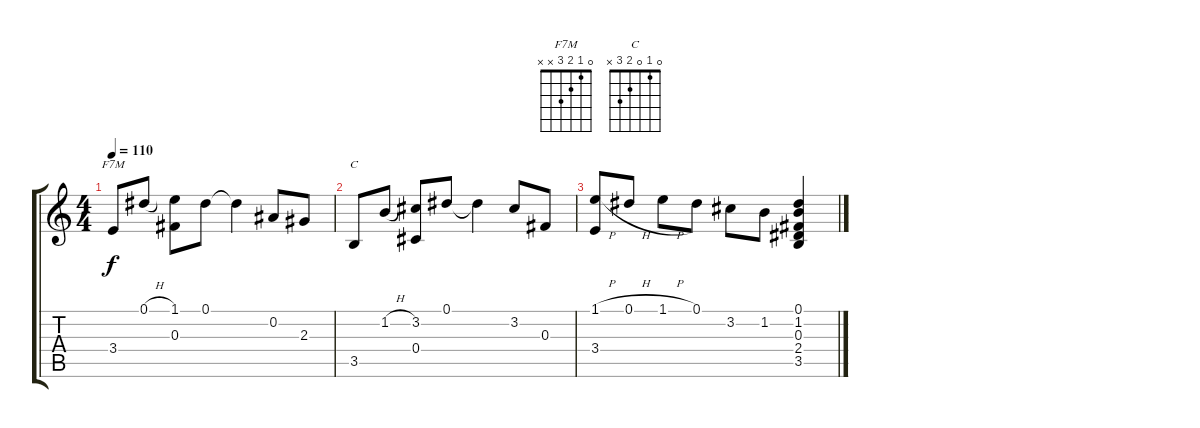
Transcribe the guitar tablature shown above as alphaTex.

\track "" {instrument acousticguitarnylon}
\staff {score tabs}
\tuning (Eb4 Bb3 Gb3 Db3 Ab2 Eb2) {hide}
\chord ("F7M" 0 1 2 3 x x)
\chord ("C" 0 1 0 2 3 x)
\ts (4 4)
\tempo 110
\clef g2
\ks c
3.4.8{ch "F7M" dy f} 0.1{h}.8 (1.1 0.3).8 0.1.8 0.1{t}.4 0.2.8 2.3.8 |
3.5.8{ch "C"} 1.2{h}.8 (3.2 0.4).8 0.1.8 0.1{t}.4 3.2.8 0.3.8 |
(1.1{h} 3.4).8 0.1{h}.8 1.1{h}.8 0.1.8 3.2.8 1.2.8 (0.1 1.2 0.3 2.4 3.5).4
